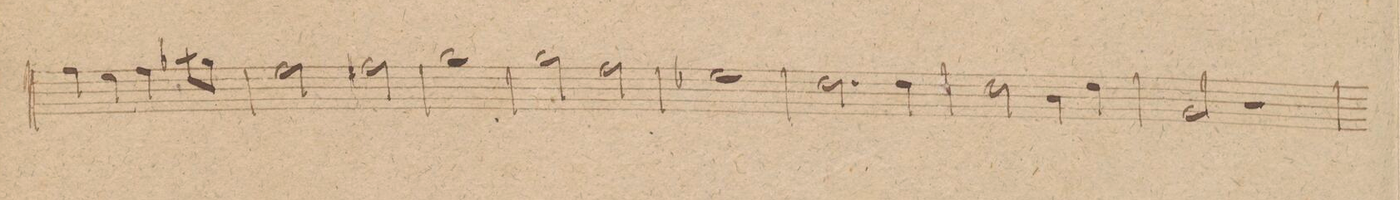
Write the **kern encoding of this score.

**kern	**dynam
*I"Clarnetto 1mo in A.	*
*clefG2	*
*k[]	*
*met(c|)	*
*M2/2	*
4ff\	.
4ee\	.
4ff\	.
8aa-X\L	.
8gg\J	.
=51	=51
2ff\	.
2ff#X\	.
=52	=52
1gg	.
=53	=53
2gg\	.
2ff\	.
=54	=54
1ee-X	.
=55	=55
2.dd\	.
4dd\	.
=56	=56
2dd\	.
4b\	.
4dd\	.
=57	=57
2g/	.
2r	.
=58	=58
*-	*-
